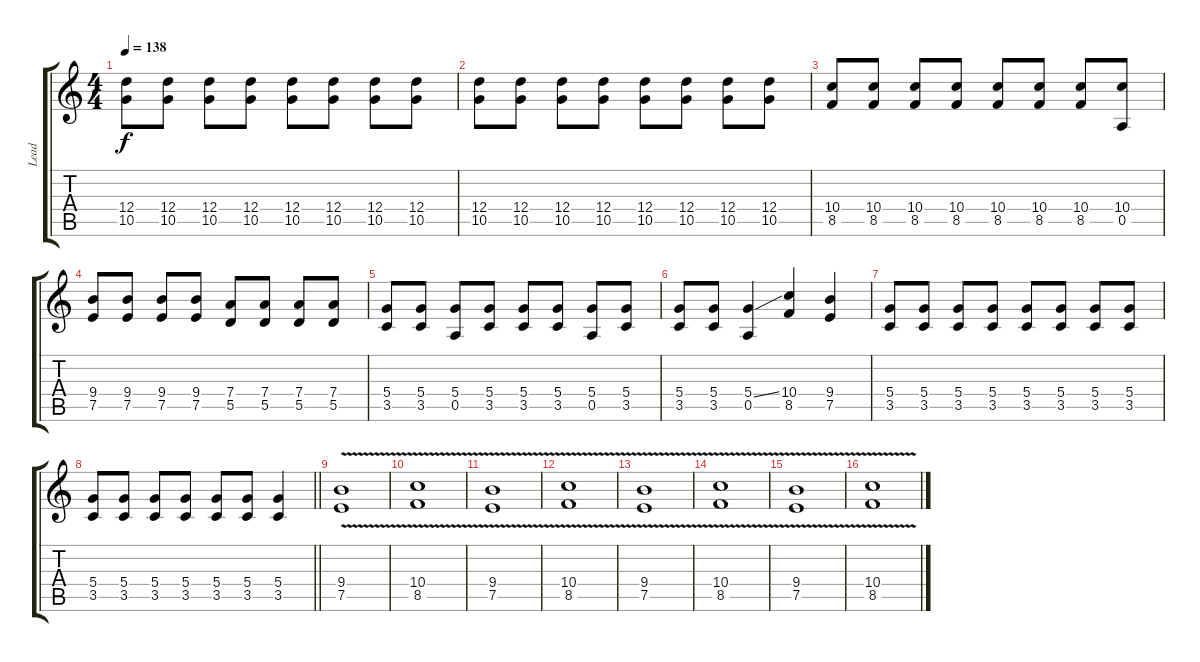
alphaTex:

\track ("Lead" "Lead") {instrument distortionguitar}
\staff {score tabs}
\tuning (E4 B3 G3 D3 A2 E2) {hide}
\ts (4 4)
\tempo 138
\clef g2
\ks c
(12.4 10.5).8{dy f} (12.4 10.5).8 (12.4 10.5).8 (12.4 10.5).8 (12.4 10.5).8 (12.4 10.5).8 (12.4 10.5).8 (12.4 10.5).8 |
(12.4 10.5).8 (12.4 10.5).8 (12.4 10.5).8 (12.4 10.5).8 (12.4 10.5).8 (12.4 10.5).8 (12.4 10.5).8 (12.4 10.5).8 |
(10.4 8.5).8 (10.4 8.5).8 (10.4 8.5).8 (10.4 8.5).8 (10.4 8.5).8 (10.4 8.5).8 (10.4 8.5).8 (10.4 0.5).8 |
(9.4 7.5).8 (9.4 7.5).8 (9.4 7.5).8 (9.4 7.5).8 (7.4 5.5).8 (7.4 5.5).8 (7.4 5.5).8 (7.4 5.5).8 |
(5.4 3.5).8 (5.4 3.5).8 (5.4 0.5).8 (5.4 3.5).8 (5.4 3.5).8 (5.4 3.5).8 (5.4 0.5).8 (5.4 3.5).8 |
(5.4 3.5).8 (5.4 3.5).8 (5.4{ss} 0.5).4 (10.4 8.5).4 (9.4 7.5).4 |
(5.4 3.5).8 (5.4 3.5).8 (5.4 3.5).8 (5.4 3.5).8 (5.4 3.5).8 (5.4 3.5).8 (5.4 3.5).8 (5.4 3.5).8 |
\barLineRight lightlight
(5.4 3.5).8 (5.4 3.5).8 (5.4 3.5).8 (5.4 3.5).8 (5.4 3.5).8 (5.4 3.5).8 (5.4 3.5).4 |
(9.4 7.5{v}).1 |
(10.4{v} 8.5).1 |
(9.4{v} 7.5).1 |
(10.4{v} 8.5).1 |
(9.4{v} 7.5).1 |
(10.4{v} 8.5).1 |
(9.4{v} 7.5).1 |
(10.4{v} 8.5).1
